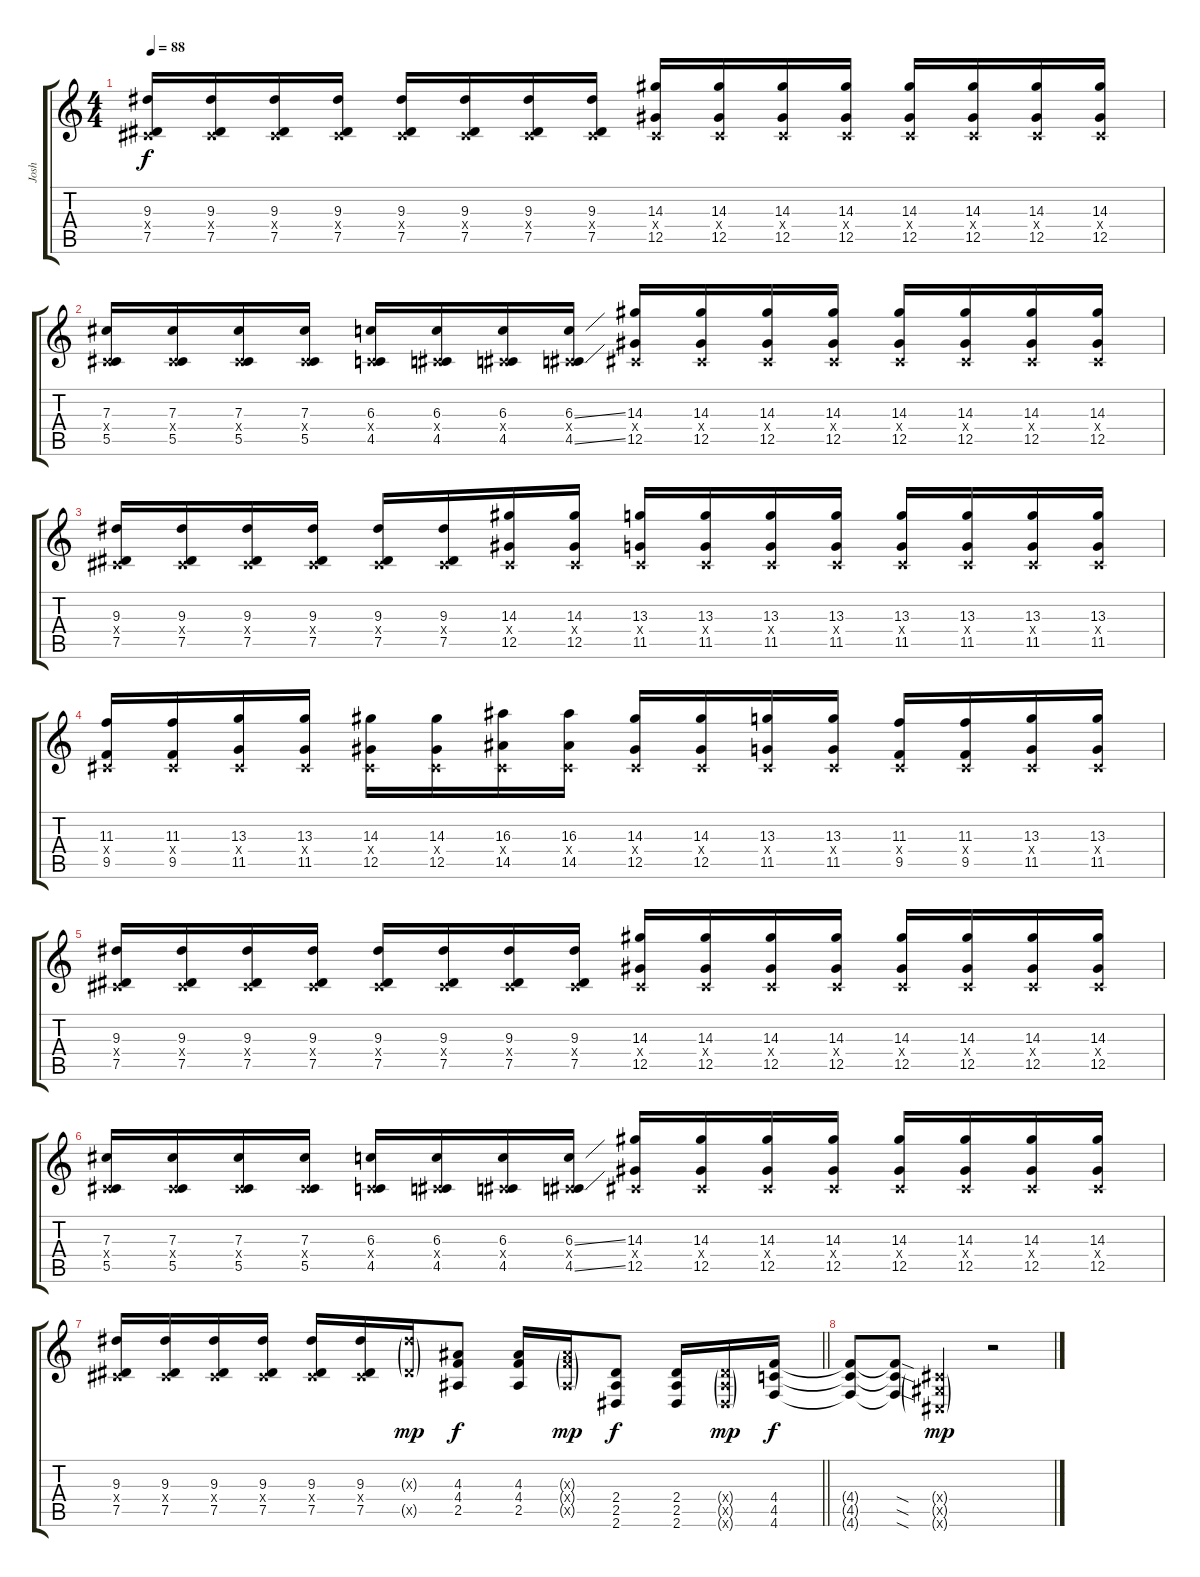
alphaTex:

\track ("Josh" "Josh") {instrument distortionguitar}
\staff {score tabs}
\tuning (Eb4 Bb3 Gb3 Db3 Ab2 Db2) {hide}
\ts (4 4)
\tempo 88
\clef g2
\ks c
(9.3 0.4{x} 7.5).16{dy f} (9.3 0.4{x} 7.5).16 (9.3 0.4{x} 7.5).16 (9.3 0.4{x} 7.5).16 (9.3 0.4{x} 7.5).16 (9.3 0.4{x} 7.5).16 (9.3 0.4{x} 7.5).16 (9.3 0.4{x} 7.5).16 (14.3 0.4{x} 12.5).16 (14.3 0.4{x} 12.5).16 (14.3 0.4{x} 12.5).16 (14.3 0.4{x} 12.5).16 (14.3 0.4{x} 12.5).16 (14.3 0.4{x} 12.5).16 (14.3 0.4{x} 12.5).16 (14.3 0.4{x} 12.5).16 |
(7.3 0.4{x} 5.5).16 (7.3 0.4{x} 5.5).16 (7.3 0.4{x} 5.5).16 (7.3 0.4{x} 5.5).16 (6.3 0.4{x} 4.5).16 (6.3 0.4{x} 4.5).16 (6.3 0.4{x} 4.5).16 (6.3{ss} 0.4{x} 4.5{ss}).16 (14.3 0.4{x} 12.5).16 (14.3 0.4{x} 12.5).16 (14.3 0.4{x} 12.5).16 (14.3 0.4{x} 12.5).16 (14.3 0.4{x} 12.5).16 (14.3 0.4{x} 12.5).16 (14.3 0.4{x} 12.5).16 (14.3 0.4{x} 12.5).16 |
(9.3 0.4{x} 7.5).16 (9.3 0.4{x} 7.5).16 (9.3 0.4{x} 7.5).16 (9.3 0.4{x} 7.5).16 (9.3 0.4{x} 7.5).16 (9.3 0.4{x} 7.5).16 (14.3 0.4{x} 12.5).16 (14.3 0.4{x} 12.5).16 (13.3 0.4{x} 11.5).16 (13.3 0.4{x} 11.5).16 (13.3 0.4{x} 11.5).16 (13.3 0.4{x} 11.5).16 (13.3 0.4{x} 11.5).16 (13.3 0.4{x} 11.5).16 (13.3 0.4{x} 11.5).16 (13.3 0.4{x} 11.5).16 |
(11.3 0.4{x} 9.5).16 (11.3 0.4{x} 9.5).16 (13.3 0.4{x} 11.5).16 (13.3 0.4{x} 11.5).16 (14.3 0.4{x} 12.5).16 (14.3 0.4{x} 12.5).16 (16.3 0.4{x} 14.5).16 (16.3 0.4{x} 14.5).16 (14.3 0.4{x} 12.5).16 (14.3 0.4{x} 12.5).16 (13.3 0.4{x} 11.5).16 (13.3 0.4{x} 11.5).16 (11.3 0.4{x} 9.5).16 (11.3 0.4{x} 9.5).16 (13.3 0.4{x} 11.5).16 (13.3 0.4{x} 11.5).16 |
(9.3 0.4{x} 7.5).16 (9.3 0.4{x} 7.5).16 (9.3 0.4{x} 7.5).16 (9.3 0.4{x} 7.5).16 (9.3 0.4{x} 7.5).16 (9.3 0.4{x} 7.5).16 (9.3 0.4{x} 7.5).16 (9.3 0.4{x} 7.5).16 (14.3 0.4{x} 12.5).16 (14.3 0.4{x} 12.5).16 (14.3 0.4{x} 12.5).16 (14.3 0.4{x} 12.5).16 (14.3 0.4{x} 12.5).16 (14.3 0.4{x} 12.5).16 (14.3 0.4{x} 12.5).16 (14.3 0.4{x} 12.5).16 |
(7.3 0.4{x} 5.5).16 (7.3 0.4{x} 5.5).16 (7.3 0.4{x} 5.5).16 (7.3 0.4{x} 5.5).16 (6.3 0.4{x} 4.5).16 (6.3 0.4{x} 4.5).16 (6.3 0.4{x} 4.5).16 (6.3{ss} 0.4{x} 4.5{ss}).16 (14.3 0.4{x} 12.5).16 (14.3 0.4{x} 12.5).16 (14.3 0.4{x} 12.5).16 (14.3 0.4{x} 12.5).16 (14.3 0.4{x} 12.5).16 (14.3 0.4{x} 12.5).16 (14.3 0.4{x} 12.5).16 (14.3 0.4{x} 12.5).16 |
\barLineRight lightlight
(9.3 0.4{x} 7.5).16 (9.3 0.4{x} 7.5).16 (9.3 0.4{x} 7.5).16 (9.3 0.4{x} 7.5).16 (9.3 0.4{x} 7.5).16 (9.3 0.4{x} 7.5).16 (9.3{g x} 7.5{g x}).16{dy mp} (4.3 4.4 2.5).8{dy f} (4.3 4.4 2.5).16 (4.3{g x} 4.4{g x} 2.5{g x}).16{dy mp} (2.4 2.5 2.6).8{dy f} (2.4 2.5 2.6).16 (2.4{g x} 2.5{g x} 2.6{g x}).16{dy mp} (4.4 4.5 4.6).16{dy f} |
(4.4{t} 4.5{t} 4.6{t}).8 (4.4{sod t} 4.5{sod t} 4.6{sod t}).8 (0.4{g x} 0.5{g x} 0.6{g x}).4{dy mp} r.2
